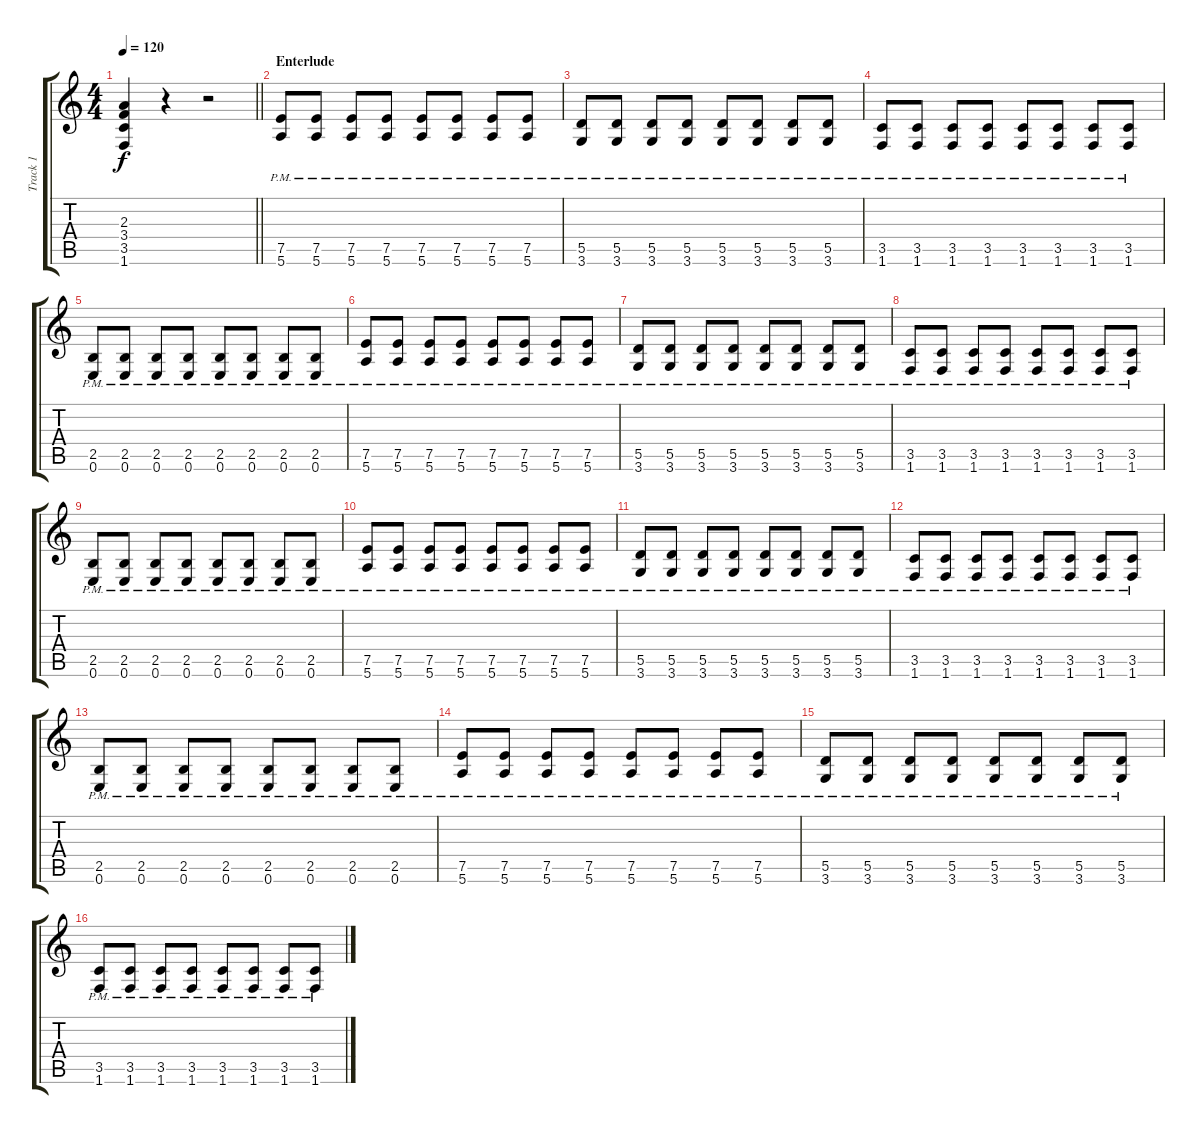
\track ("Track 1" "Track 1") {instrument distortionguitar}
\staff {score tabs}
\tuning (E4 B3 G3 D3 A2 E2) {hide}
\ts (4 4)
\tempo 120
\clef g2
\barLineRight lightlight
\ks c
(2.3 3.4 3.5 1.6).4{dy f} r.4 r.2 |
\section ("" "Enterlude")
(7.5{pm} 5.6{pm}).8 (7.5{pm} 5.6{pm}).8 (7.5{pm} 5.6{pm}).8 (7.5{pm} 5.6{pm}).8 (7.5{pm} 5.6{pm}).8 (7.5{pm} 5.6{pm}).8 (7.5{pm} 5.6{pm}).8 (7.5{pm} 5.6{pm}).8 |
(5.5{pm} 3.6{pm}).8 (5.5{pm} 3.6{pm}).8 (5.5{pm} 3.6{pm}).8 (5.5{pm} 3.6{pm}).8 (5.5{pm} 3.6{pm}).8 (5.5{pm} 3.6{pm}).8 (5.5{pm} 3.6{pm}).8 (5.5{pm} 3.6{pm}).8 |
(3.5{pm} 1.6{pm}).8 (3.5{pm} 1.6{pm}).8 (3.5{pm} 1.6{pm}).8 (3.5{pm} 1.6{pm}).8 (3.5{pm} 1.6{pm}).8 (3.5{pm} 1.6{pm}).8 (3.5{pm} 1.6{pm}).8 (3.5{pm} 1.6{pm}).8 |
(2.5{pm} 0.6{pm}).8 (2.5{pm} 0.6{pm}).8 (2.5{pm} 0.6{pm}).8 (2.5{pm} 0.6{pm}).8 (2.5{pm} 0.6{pm}).8 (2.5{pm} 0.6{pm}).8 (2.5{pm} 0.6{pm}).8 (2.5{pm} 0.6{pm}).8 |
(7.5{pm} 5.6{pm}).8 (7.5{pm} 5.6{pm}).8 (7.5{pm} 5.6{pm}).8 (7.5{pm} 5.6{pm}).8 (7.5{pm} 5.6{pm}).8 (7.5{pm} 5.6{pm}).8 (7.5{pm} 5.6{pm}).8 (7.5{pm} 5.6{pm}).8 |
(5.5{pm} 3.6{pm}).8 (5.5{pm} 3.6{pm}).8 (5.5{pm} 3.6{pm}).8 (5.5{pm} 3.6{pm}).8 (5.5{pm} 3.6{pm}).8 (5.5{pm} 3.6{pm}).8 (5.5{pm} 3.6{pm}).8 (5.5{pm} 3.6{pm}).8 |
(3.5{pm} 1.6{pm}).8 (3.5{pm} 1.6{pm}).8 (3.5{pm} 1.6{pm}).8 (3.5{pm} 1.6{pm}).8 (3.5{pm} 1.6{pm}).8 (3.5{pm} 1.6{pm}).8 (3.5{pm} 1.6{pm}).8 (3.5{pm} 1.6{pm}).8 |
(2.5{pm} 0.6{pm}).8 (2.5{pm} 0.6{pm}).8 (2.5{pm} 0.6{pm}).8 (2.5{pm} 0.6{pm}).8 (2.5{pm} 0.6{pm}).8 (2.5{pm} 0.6{pm}).8 (2.5{pm} 0.6{pm}).8 (2.5{pm} 0.6{pm}).8 |
(7.5{pm} 5.6{pm}).8 (7.5{pm} 5.6{pm}).8 (7.5{pm} 5.6{pm}).8 (7.5{pm} 5.6{pm}).8 (7.5{pm} 5.6{pm}).8 (7.5{pm} 5.6{pm}).8 (7.5{pm} 5.6{pm}).8 (7.5{pm} 5.6{pm}).8 |
(5.5{pm} 3.6{pm}).8 (5.5{pm} 3.6{pm}).8 (5.5{pm} 3.6{pm}).8 (5.5{pm} 3.6{pm}).8 (5.5{pm} 3.6{pm}).8 (5.5{pm} 3.6{pm}).8 (5.5{pm} 3.6{pm}).8 (5.5{pm} 3.6{pm}).8 |
(3.5{pm} 1.6{pm}).8 (3.5{pm} 1.6{pm}).8 (3.5{pm} 1.6{pm}).8 (3.5{pm} 1.6{pm}).8 (3.5{pm} 1.6{pm}).8 (3.5{pm} 1.6{pm}).8 (3.5{pm} 1.6{pm}).8 (3.5{pm} 1.6{pm}).8 |
(2.5{pm} 0.6{pm}).8 (2.5{pm} 0.6{pm}).8 (2.5{pm} 0.6{pm}).8 (2.5{pm} 0.6{pm}).8 (2.5{pm} 0.6{pm}).8 (2.5{pm} 0.6{pm}).8 (2.5{pm} 0.6{pm}).8 (2.5{pm} 0.6{pm}).8 |
(7.5{pm} 5.6{pm}).8 (7.5{pm} 5.6{pm}).8 (7.5{pm} 5.6{pm}).8 (7.5{pm} 5.6{pm}).8 (7.5{pm} 5.6{pm}).8 (7.5{pm} 5.6{pm}).8 (7.5{pm} 5.6{pm}).8 (7.5{pm} 5.6{pm}).8 |
(5.5{pm} 3.6{pm}).8 (5.5{pm} 3.6{pm}).8 (5.5{pm} 3.6{pm}).8 (5.5{pm} 3.6{pm}).8 (5.5{pm} 3.6{pm}).8 (5.5{pm} 3.6{pm}).8 (5.5{pm} 3.6{pm}).8 (5.5{pm} 3.6{pm}).8 |
(3.5{pm} 1.6{pm}).8 (3.5{pm} 1.6{pm}).8 (3.5{pm} 1.6{pm}).8 (3.5{pm} 1.6{pm}).8 (3.5{pm} 1.6{pm}).8 (3.5{pm} 1.6{pm}).8 (3.5{pm} 1.6{pm}).8 (3.5{pm} 1.6{pm}).8
